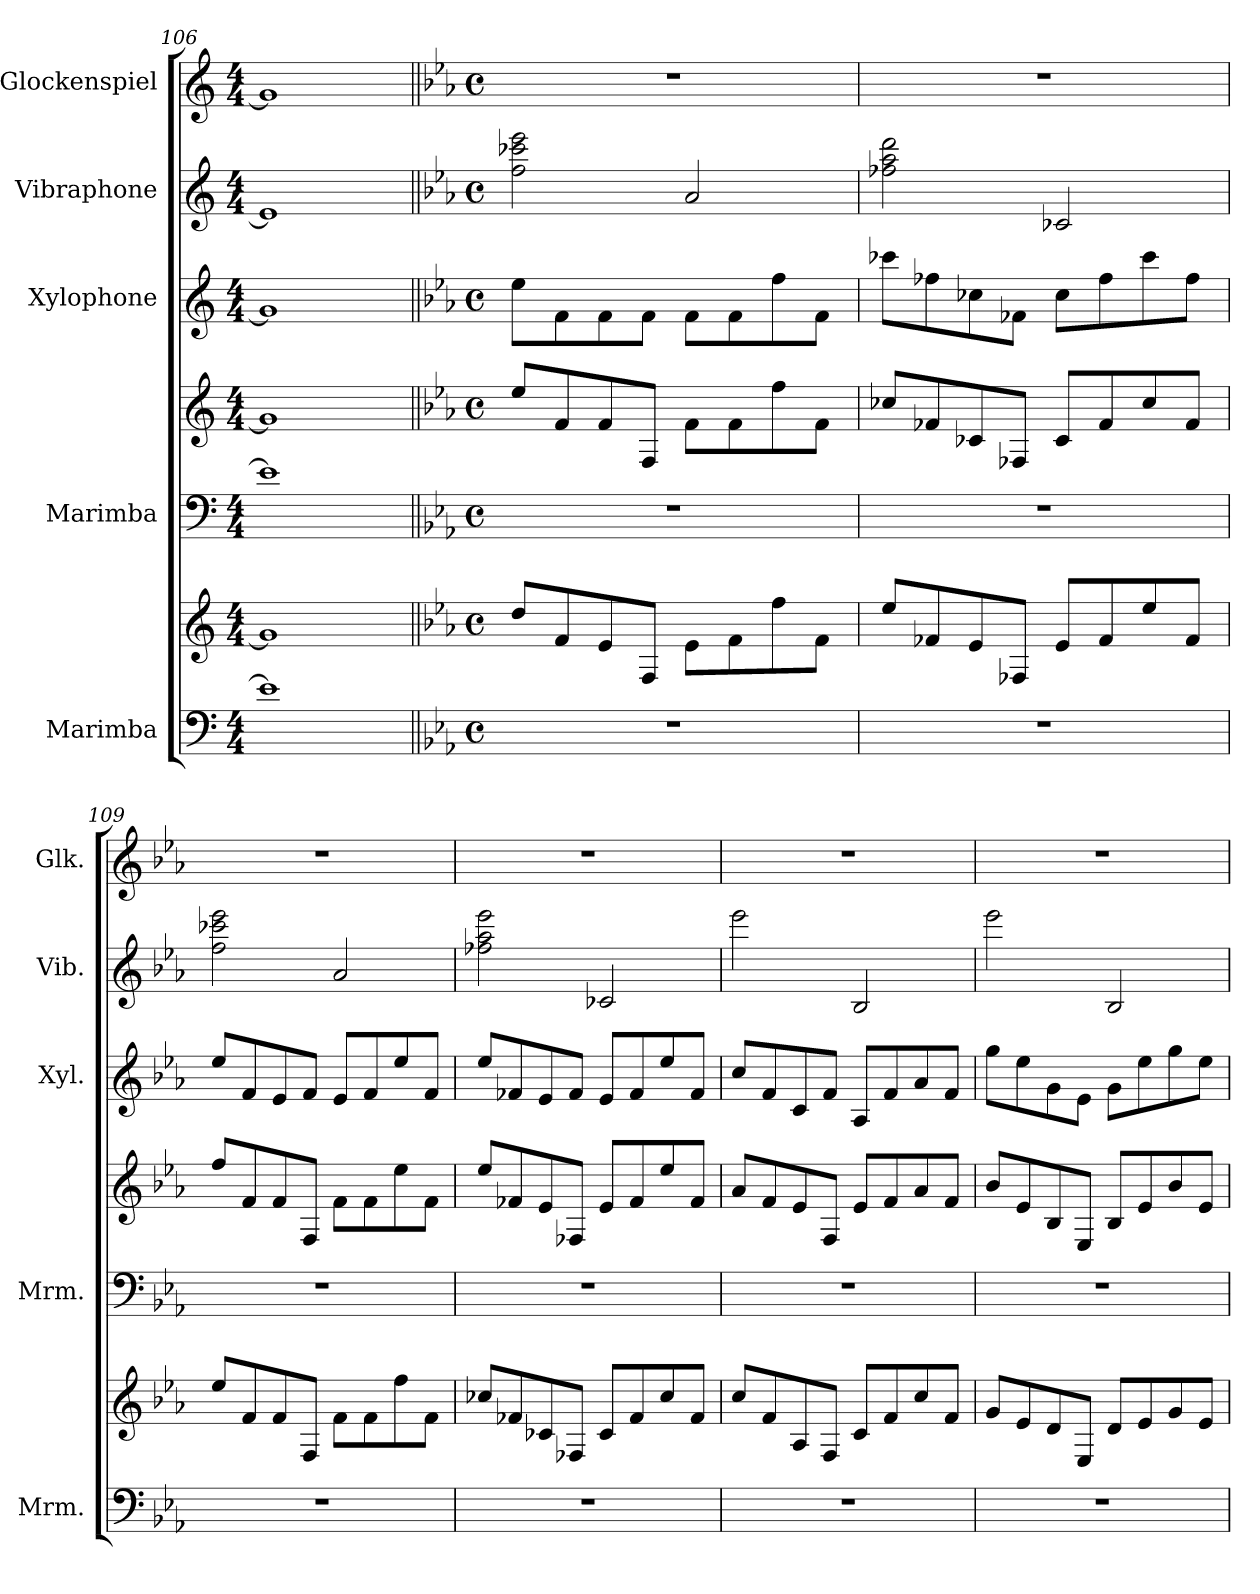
**kern	**kern	**kern	**kern	**kern	**kern	**kern
*part5	*part5	*part4	*part4	*part3	*part2	*part1
*staff7	*staff6	*staff5	*staff4	*staff3	*staff2	*staff1
*I"Marimba	*	*I"Marimba	*	*I"Xylophone	*I"Vibraphone	*I"Glockenspiel
*I'Mrm.	*	*I'Mrm.	*	*I'Xyl.	*I'Vib.	*I'Glk.
*clefF4	*clefG2	*clefF4	*clefG2	*clefG2	*clefG2	*clefG2
*	*	*	*	*ITrd-7c-12	*	*ITrd-14c-24
*k[]	*k[]	*k[]	*k[]	*k[]	*k[]	*k[]
*M4/4	*M4/4	*M4/4	*M4/4	*M4/4	*M4/4	*M4/4
=106	=106	=106	=106	=106	=106	=106
1e]	1g]	1e]	1g]	1gg]	1e]	1ggg]
=107||	=107||	=107||	=107||	=107||	=107||	=107||
*k[b-e-a-]	*k[b-e-a-]	*k[b-e-a-]	*k[b-e-a-]	*k[b-e-a-]	*k[b-e-a-]	*k[b-e-a-]
*M4/4	*M4/4	*M4/4	*M4/4	*M4/4	*M4/4	*M4/4
*met(c)	*met(c)	*met(c)	*met(c)	*met(c)	*met(c)	*met(c)
*	*	*	*	*	*	*MM132
1r	8dd/L	1r	8ee-/L	8eee-\L	2ff\ 2ccc-X\ 2eee-\	1r
.	8f/	.	8f/	8ff\	.	.
.	8e-/	.	8f/	8ff\	.	.
.	8F/J	.	8F/J	8ff\J	.	.
.	8e-\L	.	8f\L	8ff\L	2a-/	.
.	8f\	.	8f\	8ff\	.	.
.	8ff\	.	8ff\	8fff\	.	.
.	8f\J	.	8f\J	8ff\J	.	.
=108	=108	=108	=108	=108	=108	=108
1r	8ee-/L	1r	8cc-X/L	8cccc-X\L	2ff-X\ 2aa-\ 2ddd\	1r
.	8f-X/	.	8f-X/	8fff-X\	.	.
.	8e-/	.	8c-X/	8ccc-X\	.	.
.	8F-X/J	.	8F-X/J	8ff-X\J	.	.
.	8e-/L	.	8c-/L	8ccc-\L	2c-X/	.
.	8f-/	.	8f-/	8fff-\	.	.
.	8ee-/	.	8cc-/	8cccc-\	.	.
.	8f-/J	.	8f-/J	8fff-\J	.	.
=109	=109	=109	=109	=109	=109	=109
1r	8ee-/L	1r	8ff/L	8eee-/L	2ff\ 2ccc-X\ 2eee-\	1r
.	8f/	.	8f/	8ff/	.	.
.	8f/	.	8f/	8ee-/	.	.
.	8F/J	.	8F/J	8ff/J	.	.
.	8f\L	.	8f\L	8ee-/L	2a-/	.
.	8f\	.	8f\	8ff/	.	.
.	8ff\	.	8ee-\	8eee-/	.	.
.	8f\J	.	8f\J	8ff/J	.	.
!!LO:LB:g=z
=110	=110	=110	=110	=110	=110	=110
1r	8cc-X/L	1r	8ee-/L	8eee-/L	2ff-X\ 2aa-\ 2eee-\	1r
.	8f-X/	.	8f-X/	8ff-X/	.	.
.	8c-X/	.	8e-/	8ee-/	.	.
.	8F-X/J	.	8F-X/J	8ff-/J	.	.
.	8c-/L	.	8e-/L	8ee-/L	2c-X/	.
.	8f-/	.	8f-/	8ff-/	.	.
.	8cc-/	.	8ee-/	8eee-/	.	.
.	8f-/J	.	8f-/J	8ff-/J	.	.
=111	=111	=111	=111	=111	=111	=111
1r	8cc/L	1r	8a-/L	8ccc/L	2eee-\	1r
.	8f/	.	8f/	8ff/	.	.
.	8A-/	.	8e-/	8cc/	.	.
.	8F/J	.	8F/J	8ff/J	.	.
.	8c/L	.	8e-/L	8a-/L	2B-/	.
.	8f/	.	8f/	8ff/	.	.
.	8cc/	.	8a-/	8aa-/	.	.
.	8f/J	.	8f/J	8ff/J	.	.
=112	=112	=112	=112	=112	=112	=112
1r	8g/L	1r	8b-/L	8ggg\L	2eee-\	1r
.	8e-/	.	8e-/	8eee-\	.	.
.	8d/	.	8B-/	8gg\	.	.
.	8E-/J	.	8E-/J	8ee-\J	.	.
.	8d/L	.	8B-/L	8gg\L	2B-/	.
.	8e-/	.	8e-/	8eee-\	.	.
.	8g/	.	8b-/	8ggg\	.	.
.	8e-/J	.	8e-/J	8eee-\J	.	.
=	=	=	=	=	=	=
*-	*-	*-	*-	*-	*-	*-
